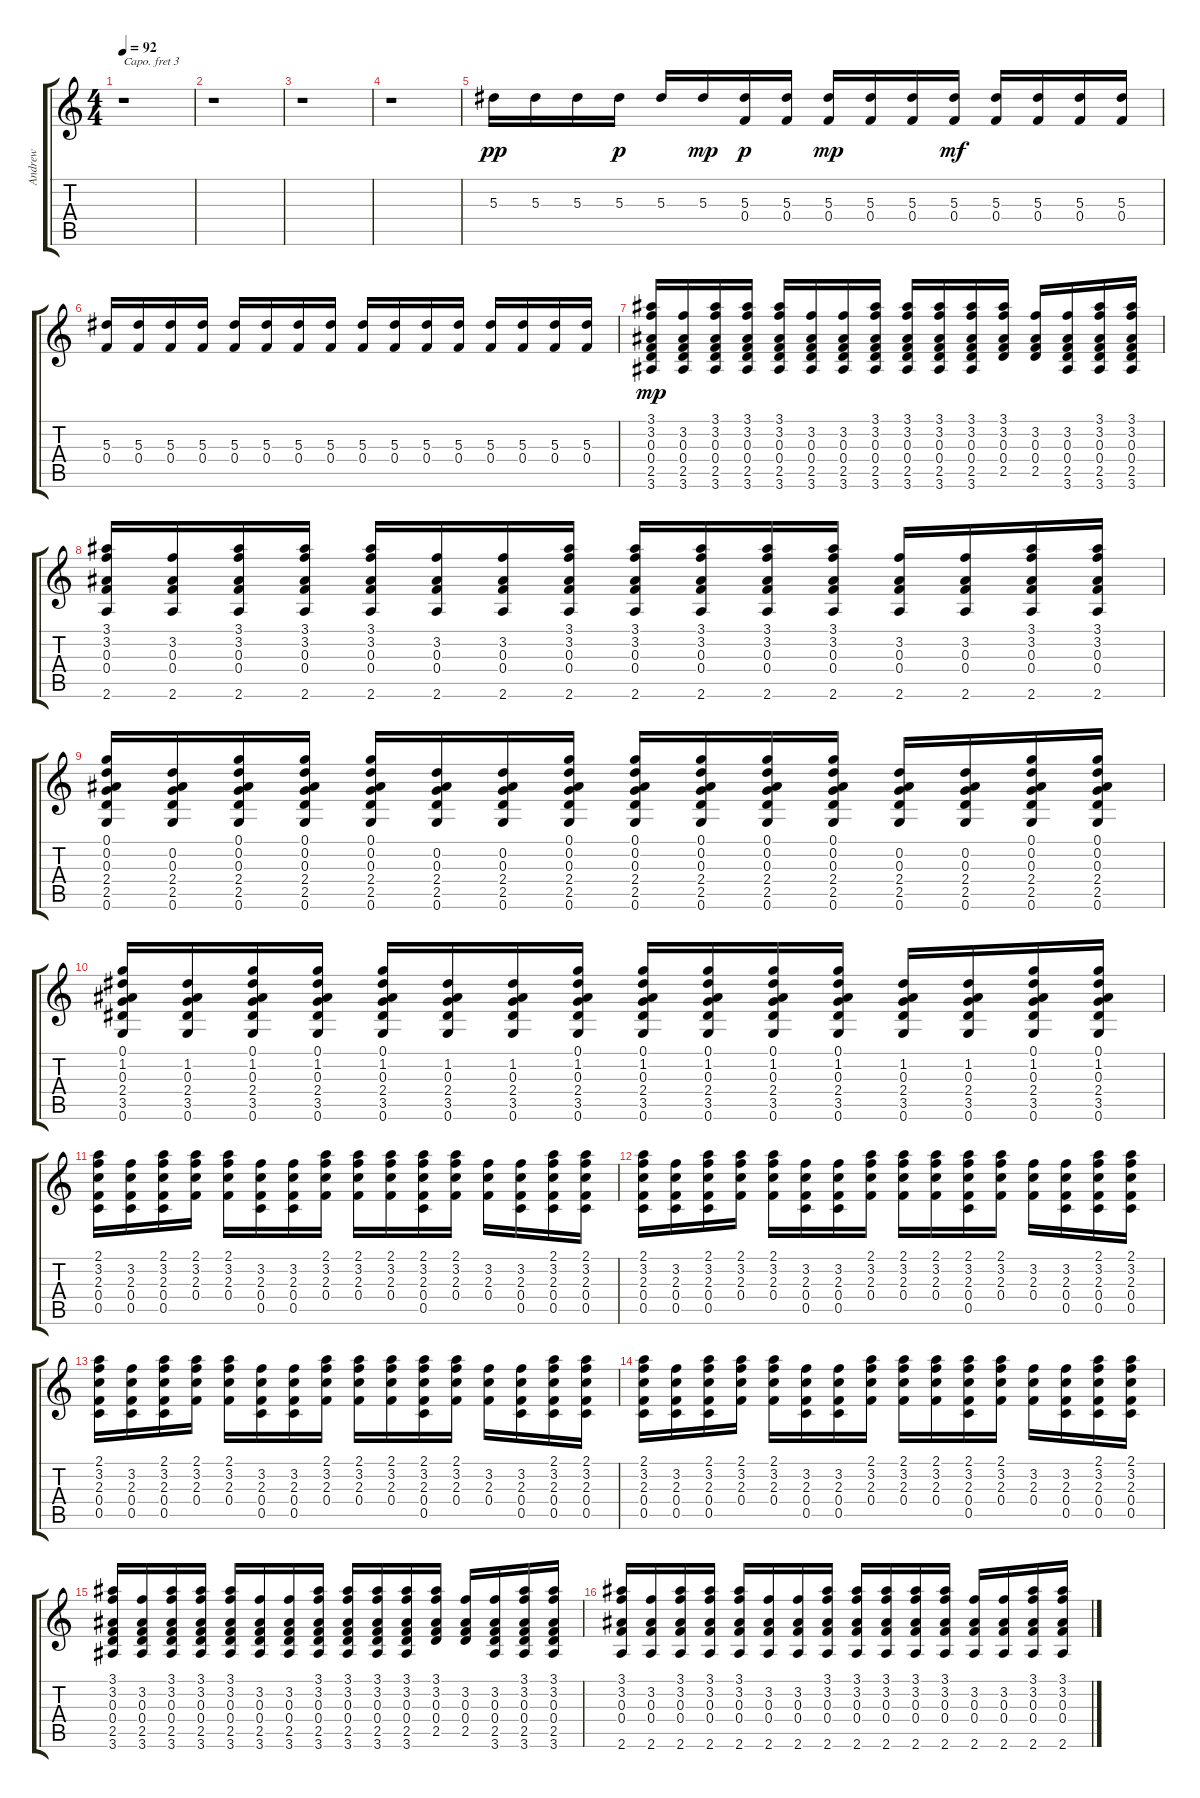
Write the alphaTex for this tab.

\track ("Andrew" "Andrew") {instrument overdrivenguitar}
\staff {score tabs}
\capo 3
\tuning (E4 B3 G3 D3 A2 E2) {hide}
\ts (4 4)
\tempo 92
\clef g2
\ks c
r.1{dy mp} |
r.1 |
r.1 |
r.1 |
5.3.16{dy pp} 5.3.16 5.3.16 5.3.16{dy p} 5.3.16 5.3.16{dy mp} (5.3 0.4).16{dy p} (5.3 0.4).16 (5.3 0.4).16{dy mp} (5.3 0.4).16 (5.3 0.4).16 (5.3 0.4).16{dy mf} (5.3 0.4).16 (5.3 0.4).16 (5.3 0.4).16 (5.3 0.4).16 |
(5.3 0.4).16 (5.3 0.4).16 (5.3 0.4).16 (5.3 0.4).16 (5.3 0.4).16 (5.3 0.4).16 (5.3 0.4).16 (5.3 0.4).16 (5.3 0.4).16 (5.3 0.4).16 (5.3 0.4).16 (5.3 0.4).16 (5.3 0.4).16 (5.3 0.4).16 (5.3 0.4).16 (5.3 0.4).16 |
(3.1 3.2 0.3 0.4 2.5 3.6).16{dy mp} (3.2 0.3 0.4 2.5 3.6).16 (3.1 3.2 0.3 0.4 2.5 3.6).16 (3.1 3.2 0.3 0.4 2.5 3.6).16 (3.1 3.2 0.3 0.4 2.5 3.6).16 (3.2 0.3 0.4 2.5 3.6).16 (3.2 0.3 0.4 2.5 3.6).16 (3.1 3.2 0.3 0.4 2.5 3.6).16 (3.1 3.2 0.3 0.4 2.5 3.6).16 (3.1 3.2 0.3 0.4 2.5 3.6).16 (3.1 3.2 0.3 0.4 2.5 3.6).16 (3.1 3.2 0.3 0.4 2.5).16 (3.2 0.3 0.4 2.5).16 (3.2 0.3 0.4 2.5 3.6).16 (3.1 3.2 0.3 0.4 2.5 3.6).16 (3.1 3.2 0.3 0.4 2.5 3.6).16 |
(3.1 3.2 0.3 0.4 2.6).16 (3.2 0.3 0.4 2.6).16 (3.1 3.2 0.3 0.4 2.6).16 (3.1 3.2 0.3 0.4 2.6).16 (3.1 3.2 0.3 0.4 2.6).16 (3.2 0.3 0.4 2.6).16 (3.2 0.3 0.4 2.6).16 (3.1 3.2 0.3 0.4 2.6).16 (3.1 3.2 0.3 0.4 2.6).16 (3.1 3.2 0.3 0.4 2.6).16 (3.1 3.2 0.3 0.4 2.6).16 (3.1 3.2 0.3 0.4 2.6).16 (3.2 0.3 0.4 2.6).16 (3.2 0.3 0.4 2.6).16 (3.1 3.2 0.3 0.4 2.6).16 (3.1 3.2 0.3 0.4 2.6).16 |
(0.1 0.2 0.3 2.4 2.5 0.6).16 (0.2 0.3 2.4 2.5 0.6).16 (0.1 0.2 0.3 2.4 2.5 0.6).16 (0.1 0.2 0.3 2.4 2.5 0.6).16 (0.1 0.2 0.3 2.4 2.5 0.6).16 (0.2 0.3 2.4 2.5 0.6).16 (0.2 0.3 2.4 2.5 0.6).16 (0.1 0.2 0.3 2.4 2.5 0.6).16 (0.1 0.2 0.3 2.4 2.5 0.6).16 (0.1 0.2 0.3 2.4 2.5 0.6).16 (0.1 0.2 0.3 2.4 2.5 0.6).16 (0.1 0.2 0.3 2.4 2.5 0.6).16 (0.2 0.3 2.4 2.5 0.6).16 (0.2 0.3 2.4 2.5 0.6).16 (0.1 0.2 0.3 2.4 2.5 0.6).16 (0.1 0.2 0.3 2.4 2.5 0.6).16 |
(0.1 1.2 0.3 2.4 3.5 0.6).16 (1.2 0.3 2.4 3.5 0.6).16 (0.1 1.2 0.3 2.4 3.5 0.6).16 (0.1 1.2 0.3 2.4 3.5 0.6).16 (0.1 1.2 0.3 2.4 3.5 0.6).16 (1.2 0.3 2.4 3.5 0.6).16 (1.2 0.3 2.4 3.5 0.6).16 (0.1 1.2 0.3 2.4 3.5 0.6).16 (0.1 1.2 0.3 2.4 3.5 0.6).16 (0.1 1.2 0.3 2.4 3.5 0.6).16 (0.1 1.2 0.3 2.4 3.5 0.6).16 (0.1 1.2 0.3 2.4 3.5 0.6).16 (1.2 0.3 2.4 3.5 0.6).16 (1.2 0.3 2.4 3.5 0.6).16 (0.1 1.2 0.3 2.4 3.5 0.6).16 (0.1 1.2 0.3 2.4 3.5 0.6).16 |
(2.1 3.2 2.3 0.4 0.5).16 (3.2 2.3 0.4 0.5).16 (2.1 3.2 2.3 0.4 0.5).16 (2.1 3.2 2.3 0.4).16 (2.1 3.2 2.3 0.4).16 (3.2 2.3 0.4 0.5).16 (3.2 2.3 0.4 0.5).16 (2.1 3.2 2.3 0.4).16 (2.1 3.2 2.3 0.4).16 (2.1 3.2 2.3 0.4).16 (2.1 3.2 2.3 0.4 0.5).16 (2.1 3.2 2.3 0.4).16 (3.2 2.3 0.4).16 (3.2 2.3 0.4 0.5).16 (2.1 3.2 2.3 0.4 0.5).16 (2.1 3.2 2.3 0.4 0.5).16 |
(2.1 3.2 2.3 0.4 0.5).16 (3.2 2.3 0.4 0.5).16 (2.1 3.2 2.3 0.4 0.5).16 (2.1 3.2 2.3 0.4).16 (2.1 3.2 2.3 0.4).16 (3.2 2.3 0.4 0.5).16 (3.2 2.3 0.4 0.5).16 (2.1 3.2 2.3 0.4).16 (2.1 3.2 2.3 0.4).16 (2.1 3.2 2.3 0.4).16 (2.1 3.2 2.3 0.4 0.5).16 (2.1 3.2 2.3 0.4).16 (3.2 2.3 0.4).16 (3.2 2.3 0.4 0.5).16 (2.1 3.2 2.3 0.4 0.5).16 (2.1 3.2 2.3 0.4 0.5).16 |
(2.1 3.2 2.3 0.4 0.5).16 (3.2 2.3 0.4 0.5).16 (2.1 3.2 2.3 0.4 0.5).16 (2.1 3.2 2.3 0.4).16 (2.1 3.2 2.3 0.4).16 (3.2 2.3 0.4 0.5).16 (3.2 2.3 0.4 0.5).16 (2.1 3.2 2.3 0.4).16 (2.1 3.2 2.3 0.4).16 (2.1 3.2 2.3 0.4).16 (2.1 3.2 2.3 0.4 0.5).16 (2.1 3.2 2.3 0.4).16 (3.2 2.3 0.4).16 (3.2 2.3 0.4 0.5).16 (2.1 3.2 2.3 0.4 0.5).16 (2.1 3.2 2.3 0.4 0.5).16 |
(2.1 3.2 2.3 0.4 0.5).16 (3.2 2.3 0.4 0.5).16 (2.1 3.2 2.3 0.4 0.5).16 (2.1 3.2 2.3 0.4).16 (2.1 3.2 2.3 0.4).16 (3.2 2.3 0.4 0.5).16 (3.2 2.3 0.4 0.5).16 (2.1 3.2 2.3 0.4).16 (2.1 3.2 2.3 0.4).16 (2.1 3.2 2.3 0.4).16 (2.1 3.2 2.3 0.4 0.5).16 (2.1 3.2 2.3 0.4).16 (3.2 2.3 0.4).16 (3.2 2.3 0.4 0.5).16 (2.1 3.2 2.3 0.4 0.5).16 (2.1 3.2 2.3 0.4 0.5).16 |
(3.1 3.2 0.3 0.4 2.5 3.6).16 (3.2 0.3 0.4 2.5 3.6).16 (3.1 3.2 0.3 0.4 2.5 3.6).16 (3.1 3.2 0.3 0.4 2.5 3.6).16 (3.1 3.2 0.3 0.4 2.5 3.6).16 (3.2 0.3 0.4 2.5 3.6).16 (3.2 0.3 0.4 2.5 3.6).16 (3.1 3.2 0.3 0.4 2.5 3.6).16 (3.1 3.2 0.3 0.4 2.5 3.6).16 (3.1 3.2 0.3 0.4 2.5 3.6).16 (3.1 3.2 0.3 0.4 2.5 3.6).16 (3.1 3.2 0.3 0.4 2.5).16 (3.2 0.3 0.4 2.5).16 (3.2 0.3 0.4 2.5 3.6).16 (3.1 3.2 0.3 0.4 2.5 3.6).16 (3.1 3.2 0.3 0.4 2.5 3.6).16 |
(3.1 3.2 0.3 0.4 2.6).16 (3.2 0.3 0.4 2.6).16 (3.1 3.2 0.3 0.4 2.6).16 (3.1 3.2 0.3 0.4 2.6).16 (3.1 3.2 0.3 0.4 2.6).16 (3.2 0.3 0.4 2.6).16 (3.2 0.3 0.4 2.6).16 (3.1 3.2 0.3 0.4 2.6).16 (3.1 3.2 0.3 0.4 2.6).16 (3.1 3.2 0.3 0.4 2.6).16 (3.1 3.2 0.3 0.4 2.6).16 (3.1 3.2 0.3 0.4 2.6).16 (3.2 0.3 0.4 2.6).16 (3.2 0.3 0.4 2.6).16 (3.1 3.2 0.3 0.4 2.6).16 (3.1 3.2 0.3 0.4 2.6).16
